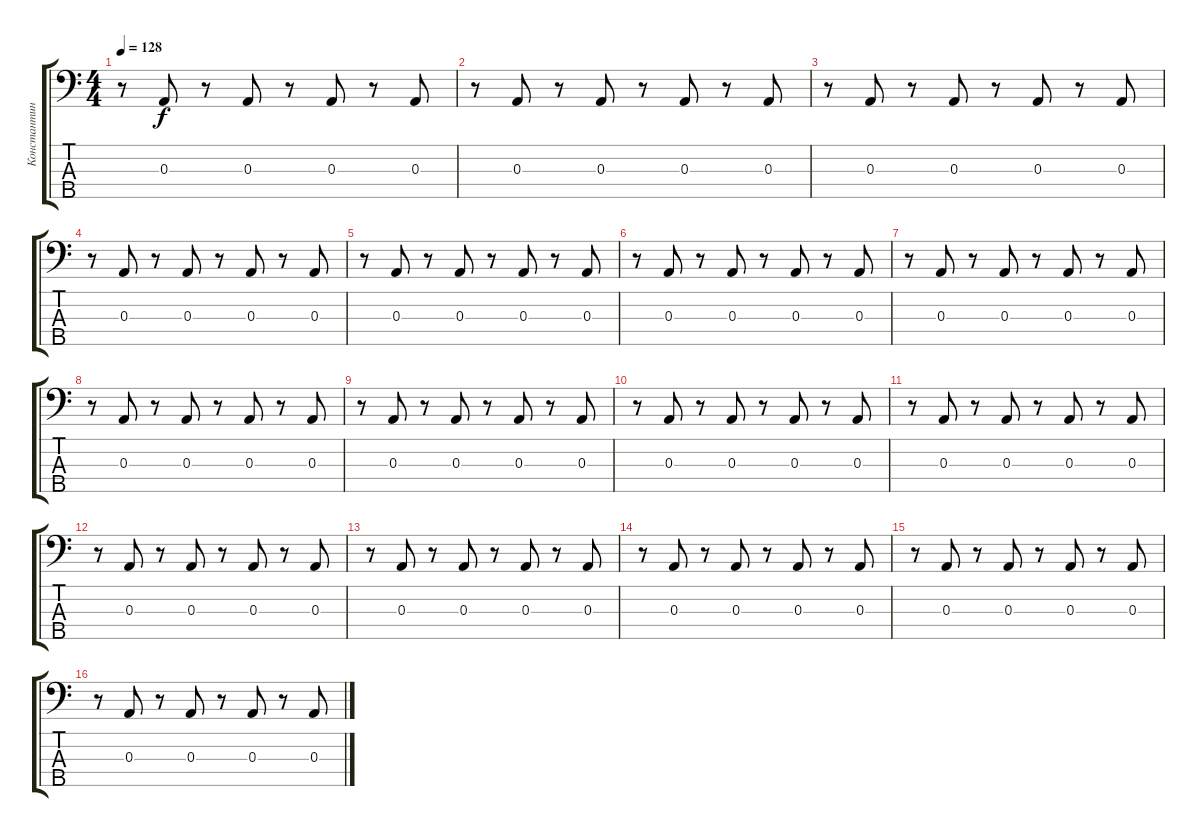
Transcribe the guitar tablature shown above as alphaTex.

\track ("Константин Бекрев (программирование)" "Константин") {instrument fretlessbass}
\staff {score tabs}
\tuning (G2 D2 A1 E1 B0) {hide}
\ts (4 4)
\tempo 128
\clef f4
\ks c
r.8{dy f} 0.3.8 r.8 0.3.8 r.8 0.3.8 r.8 0.3.8 |
r.8 0.3.8 r.8 0.3.8 r.8 0.3.8 r.8 0.3.8 |
r.8 0.3.8 r.8 0.3.8 r.8 0.3.8 r.8 0.3.8 |
r.8 0.3.8 r.8 0.3.8 r.8 0.3.8 r.8 0.3.8 |
r.8 0.3.8 r.8 0.3.8 r.8 0.3.8 r.8 0.3.8 |
r.8 0.3.8 r.8 0.3.8 r.8 0.3.8 r.8 0.3.8 |
r.8 0.3.8 r.8 0.3.8 r.8 0.3.8 r.8 0.3.8 |
r.8 0.3.8 r.8 0.3.8 r.8 0.3.8 r.8 0.3.8 |
r.8 0.3.8 r.8 0.3.8 r.8 0.3.8 r.8 0.3.8 |
r.8 0.3.8 r.8 0.3.8 r.8 0.3.8 r.8 0.3.8 |
r.8 0.3.8 r.8 0.3.8 r.8 0.3.8 r.8 0.3.8 |
r.8 0.3.8 r.8 0.3.8 r.8 0.3.8 r.8 0.3.8 |
r.8 0.3.8 r.8 0.3.8 r.8 0.3.8 r.8 0.3.8 |
r.8 0.3.8 r.8 0.3.8 r.8 0.3.8 r.8 0.3.8 |
r.8 0.3.8 r.8 0.3.8 r.8 0.3.8 r.8 0.3.8 |
r.8 0.3.8 r.8 0.3.8 r.8 0.3.8 r.8 0.3.8
